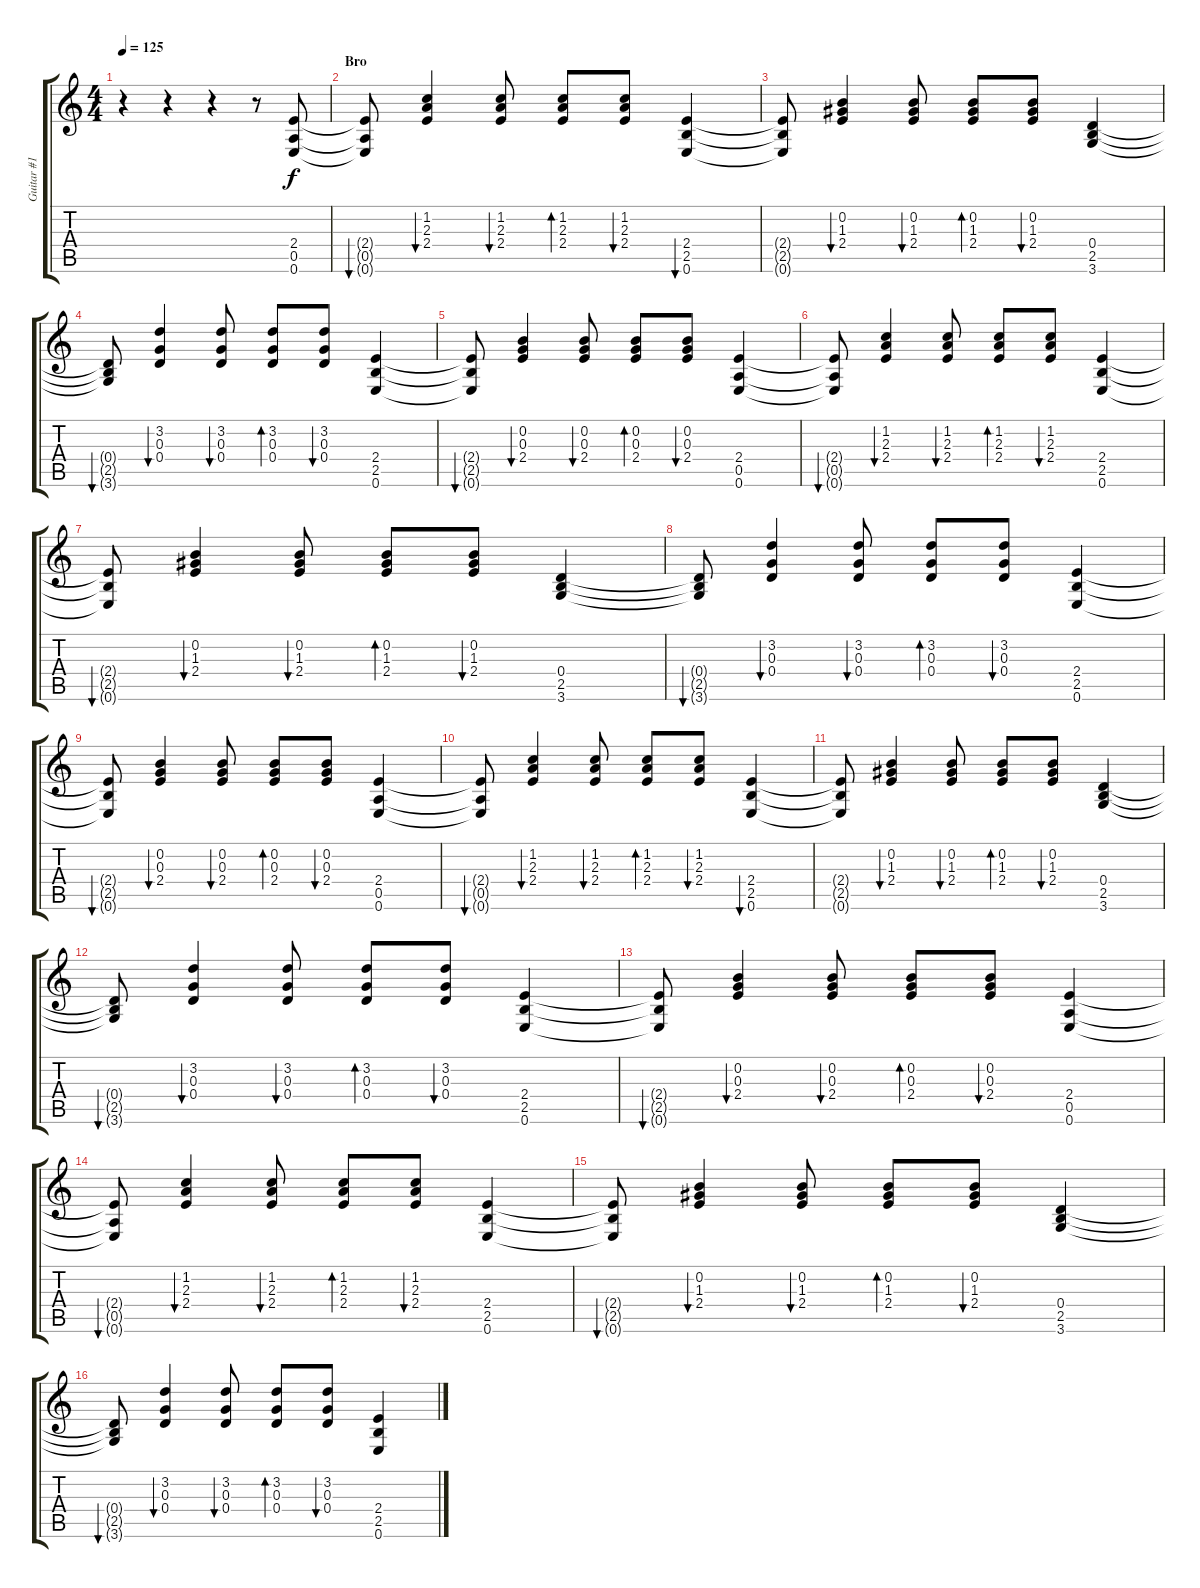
\track ("Guitar #1 - Frederik" "Guitar #1 ") {instrument distortionguitar}
\staff {score tabs}
\tuning (E4 B3 G3 D3 A2 E2) {hide}
\ts (4 4)
\tempo 125
\clef g2
\ks c
r.4{dy f} r.4 r.4 r.8 (2.4 0.5 0.6).8 |
\section ("" "Bro")
(2.4{t} 0.5{t} 0.6{t}).8{bu 60} (1.2 2.3 2.4).4{bu 60} (1.2 2.3 2.4).8{bu 60} (1.2 2.3 2.4).8{bd 60} (1.2 2.3 2.4).8{bu 60} (2.4 2.5 0.6).4{bu 60} |
(2.4{t} 2.5{t} 0.6{t}).8 (0.2 1.3 2.4).4{bu 60} (0.2 1.3 2.4).8{bu 60} (0.2 1.3 2.4).8{bd 60} (0.2 1.3 2.4).8{bu 60} (0.4 2.5 3.6).4 |
(0.4{t} 2.5{t} 3.6{t}).8{bu 60} (3.2 0.3 0.4).4{bu 60} (3.2 0.3 0.4).8{bu 60} (3.2 0.3 0.4).8{bd 60} (3.2 0.3 0.4).8{bu 60} (2.4 2.5 0.6).4 |
(2.4{t} 2.5{t} 0.6{t}).8{bu 60} (0.2 0.3 2.4).4{bu 60} (0.2 0.3 2.4).8{bu 60} (0.2 0.3 2.4).8{bd 60} (0.2 0.3 2.4).8{bu 60} (2.4 0.5 0.6).4 |
(2.4{t} 0.5{t} 0.6{t}).8{bu 60} (1.2 2.3 2.4).4{bu 60} (1.2 2.3 2.4).8{bu 60} (1.2 2.3 2.4).8{bd 60} (1.2 2.3 2.4).8{bu 60} (2.4 2.5 0.6).4 |
(2.4{t} 2.5{t} 0.6{t}).8{bu 60} (0.2 1.3 2.4).4{bu 60} (0.2 1.3 2.4).8{bu 60} (0.2 1.3 2.4).8{bd 60} (0.2 1.3 2.4).8{bu 60} (0.4 2.5 3.6).4 |
(0.4{t} 2.5{t} 3.6{t}).8{bu 60} (3.2 0.3 0.4).4{bu 60} (3.2 0.3 0.4).8{bu 60} (3.2 0.3 0.4).8{bd 60} (3.2 0.3 0.4).8{bu 60} (2.4 2.5 0.6).4 |
(2.4{t} 2.5{t} 0.6{t}).8{bu 60} (0.2 0.3 2.4).4{bu 60} (0.2 0.3 2.4).8{bu 60} (0.2 0.3 2.4).8{bd 60} (0.2 0.3 2.4).8{bu 60} (2.4 0.5 0.6).4 |
(2.4{t} 0.5{t} 0.6{t}).8{bu 60} (1.2 2.3 2.4).4{bu 60} (1.2 2.3 2.4).8{bu 60} (1.2 2.3 2.4).8{bd 60} (1.2 2.3 2.4).8{bu 60} (2.4 2.5 0.6).4{bu 60} |
(2.4{t} 2.5{t} 0.6{t}).8 (0.2 1.3 2.4).4{bu 60} (0.2 1.3 2.4).8{bu 60} (0.2 1.3 2.4).8{bd 60} (0.2 1.3 2.4).8{bu 60} (0.4 2.5 3.6).4 |
(0.4{t} 2.5{t} 3.6{t}).8{bu 60} (3.2 0.3 0.4).4{bu 60} (3.2 0.3 0.4).8{bu 60} (3.2 0.3 0.4).8{bd 60} (3.2 0.3 0.4).8{bu 60} (2.4 2.5 0.6).4 |
(2.4{t} 2.5{t} 0.6{t}).8{bu 60} (0.2 0.3 2.4).4{bu 60} (0.2 0.3 2.4).8{bu 60} (0.2 0.3 2.4).8{bd 60} (0.2 0.3 2.4).8{bu 60} (2.4 0.5 0.6).4 |
(2.4{t} 0.5{t} 0.6{t}).8{bu 60} (1.2 2.3 2.4).4{bu 60} (1.2 2.3 2.4).8{bu 60} (1.2 2.3 2.4).8{bd 60} (1.2 2.3 2.4).8{bu 60} (2.4 2.5 0.6).4 |
(2.4{t} 2.5{t} 0.6{t}).8{bu 60} (0.2 1.3 2.4).4{bu 60} (0.2 1.3 2.4).8{bu 60} (0.2 1.3 2.4).8{bd 60} (0.2 1.3 2.4).8{bu 60} (0.4 2.5 3.6).4 |
(0.4{t} 2.5{t} 3.6{t}).8{bu 60} (3.2 0.3 0.4).4{bu 60} (3.2 0.3 0.4).8{bu 60} (3.2 0.3 0.4).8{bd 60} (3.2 0.3 0.4).8{bu 60} (2.4 2.5 0.6).4
